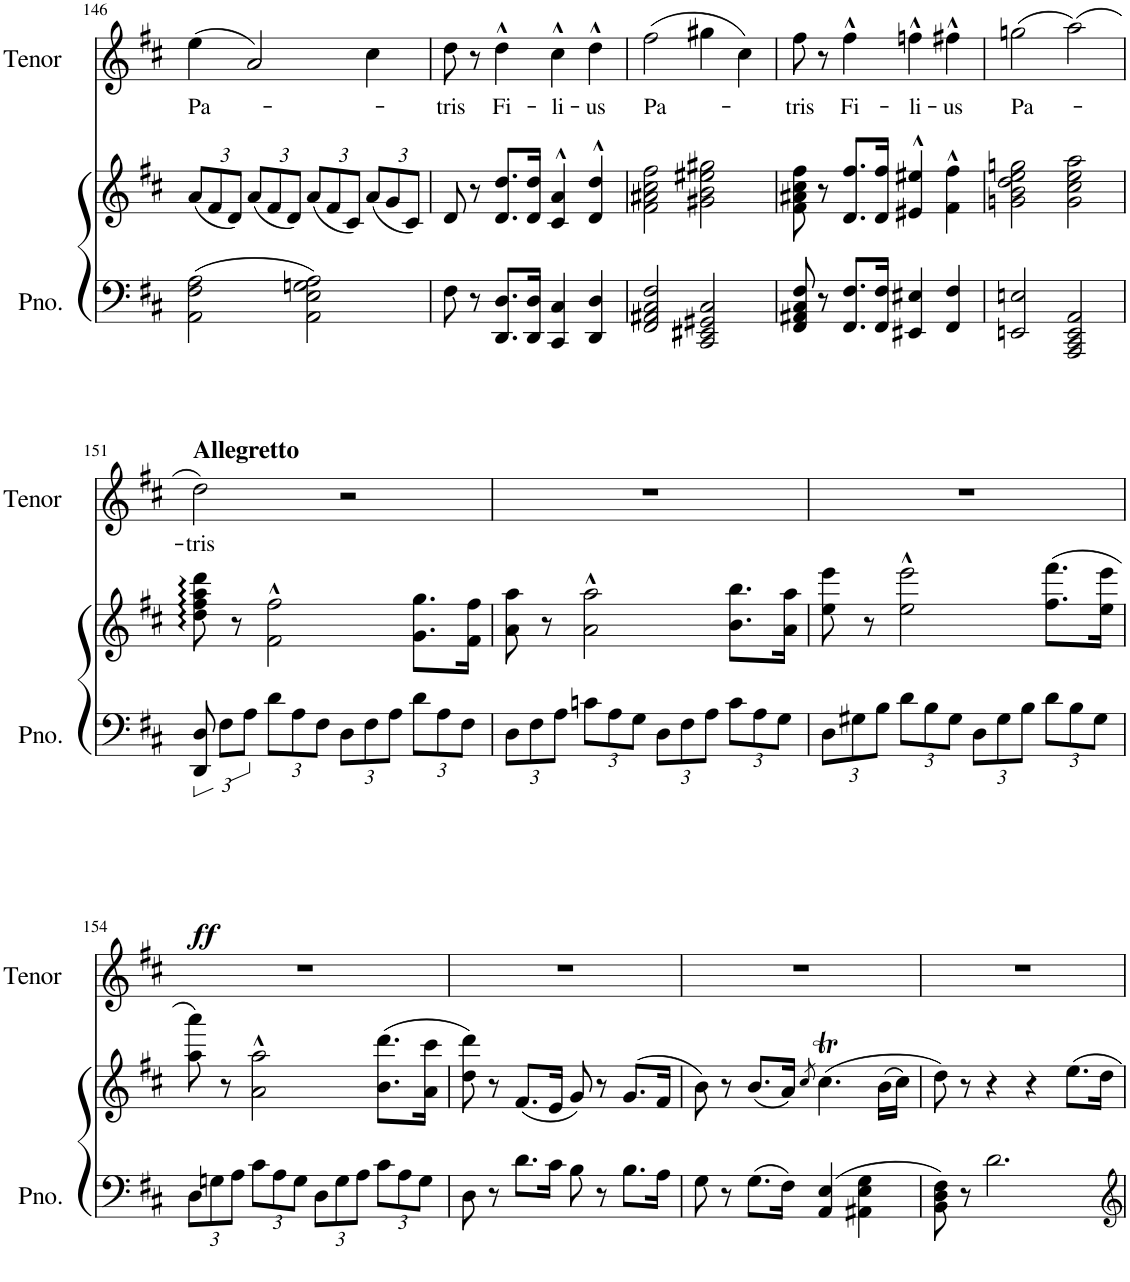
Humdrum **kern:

**kern	**dynam	**kern	**kern	**text
*part3	*part3	*part2	*part1	*part1
*staff3	*staff3	*staff2	*staff1	*staff1
*I"Piano	*	*I"Acoustic G	*I"Tenor	*
*I'Pno.	*	*	*I'Tenor	*
!!LO:PB:g=z
*clefF4	*	*clefG2	*clefG2	*
*k[f#c#]	*	*k[f#c#]	*k[f#c#]	*
*M4/4	*	*M4/4	*M4/4	*
*	*	*Xbrackettup	*	*
=146	=146	=146	=146	=146
!	!	!	!	!LO:LY:b
(2AA\ 2F#\ 2A\	.	(12a/L	(4ee\	Pa-
.	.	12f#/	.	.
.	.	12d/J)	.	.
.	.	(12a/L	2a/)	.
.	.	12f#/	.	.
.	.	12d/J)	.	.
2AA\ 2E\ 2Gn\ 2A\)	.	(12a/L	.	.
.	.	12f#/	.	.
.	.	12c#/J)	.	.
.	.	(12a/L	4cc#\	.
.	.	12g/	.	.
.	.	12c#/J)	.	.
=147	=147	=147	=147	=147
!	!	!	!	!LO:LY:b
8F#\	.	8d/	8dd\	-tris
8r	.	8r	8r	.
!	!	!	!	!LO:LY:b
8.DD/ 8.D/L	.	8.d/ 8.dd/L	4dd^^\	Fi-
16DD/ 16D/Jk	.	16d/ 16dd/Jk	.	.
!	!	!	!	!LO:LY:b
4CC#/ 4C#/	.	4c#/^^ 4a/^^	4cc#^^\	-li-
!	!	!	!	!LO:LY:b
4DD/ 4D/	.	4d/^^ 4dd/^^	4dd^^\	-us
=148	=148	=148	=148	=148
!	!	!	!	!LO:LY:b
2FF#/ 2AA#X/ 2C#/ 2F#/	.	2f#\ 2a#X\ 2cc#\ 2ff#\	(2ff#\	Pa-
2CC#/ 2EE#X/ 2GG#X/ 2C#/	.	2g#X\ 2b\ 2ee#X\ 2gg#X\	4gg#X\	.
.	.	.	4cc#\)	.
=149	=149	=149	=149	=149
!	!	!	!	!LO:LY:b
8FF#/ 8AA#X/ 8C#/ 8F#/	.	8f#\ 8a#X\ 8cc#\ 8ff#\	8ff#\	-tris
8r	.	8r	8r	.
!	!	!	!	!LO:LY:b
8.FF#/ 8.F#/L	.	8.d/ 8.ff#/L	4ff#^^\	Fi-
16FF#/ 16F#/Jk	.	16d/ 16ff#/Jk	.	.
!	!	!	!	!LO:LY:b
4EE#X/ 4E#X/	.	4e#X/^^ 4ee#X/^^	4ffn^^\	-li-
!	!	!	!	!LO:LY:b
4FF#/ 4F#/	.	4f#\^^ 4ff#\^^	4ff#X^^\	-us
=150	=150	=150	=150	=150
!	!	!	!	!LO:LY:b
2EEn/ 2En/	.	2gn\ 2b\ 2dd\ 2ee\ 2ggn\	(2ggn\	Pa-
2AAA/ 2CC#/ 2EE/ 2AA/	.	2g\ 2cc#\ 2ee\ 2aa\	(2aa\)	.
!!LO:LB:g=z
=151	=151	=151	=151	=151
!	!	!	!LO:TX:a:B:t=Allegretto	!
!	!LO:DY:b	!	!	!LO:LY:b
12DD/ 12D/	ff	8dd\: 8ff#\: 8aa\: 8ddd\:	2dd\)	-tris
12F#\L	.	.	.	.
.	.	8r	.	.
12A\J	.	.	.	.
*Xbrackettup	*	*	*	*
12d\L	.	2f#\^^ 2ff#\^^	.	.
12A\	.	.	.	.
12F#\J	.	.	.	.
12D\L	.	.	2r	.
12F#\	.	.	.	.
12A\J	.	.	.	.
12d\L	.	8.g\ 8.gg\L	.	.
12A\	.	.	.	.
12F#\J	.	.	.	.
.	.	16f#\ 16ff#\Jk	.	.
=152	=152	=152	=152	=152
12D\L	.	8a\ 8aa\	1r	.
12F#\	.	.	.	.
.	.	8r	.	.
12A\J	.	.	.	.
12cn\L	.	2a\^^ 2aa\^^	.	.
12A\	.	.	.	.
12G\J	.	.	.	.
12D\L	.	.	.	.
12F#\	.	.	.	.
12A\J	.	.	.	.
12c\L	.	8.b\ 8.bb\L	.	.
12A\	.	.	.	.
12G\J	.	.	.	.
.	.	16a\ 16aa\Jk	.	.
=153	=153	=153	=153	=153
12D\L	.	8ee\ 8eee\	1r	.
12G#X\	.	.	.	.
.	.	8r	.	.
12B\J	.	.	.	.
12d\L	.	2ee\^^ 2eee\^^	.	.
12B\	.	.	.	.
12G#\J	.	.	.	.
12D\L	.	.	.	.
12G#\	.	.	.	.
12B\J	.	.	.	.
12d\L	.	(8.ff#\ 8.fff#\L	.	.
12B\	.	.	.	.
12G#\J	.	.	.	.
.	.	16ee\ 16eee\Jk	.	.
!!LO:LB:g=z
=154	=154	=154	=154	=154
12D\L	.	8aa\ 8aaa\)	1r	.
12Gn\	.	.	.	.
.	.	8r	.	.
12A\J	.	.	.	.
12c#\L	.	2a\^^ 2aa\^^	.	.
12A\	.	.	.	.
12G\J	.	.	.	.
12D\L	.	.	.	.
12G\	.	.	.	.
12A\J	.	.	.	.
12c#\L	.	(8.b\ 8.ddd\L	.	.
12A\	.	.	.	.
12G\J	.	.	.	.
.	.	16a\ 16ccc#\Jk	.	.
=155	=155	=155	=155	=155
8D\	.	8dd\ 8ddd\)	1r	.
8r	.	8r	.	.
8.d\L	.	(8.f#/L	.	.
16c#\Jk	.	16e/Jk	.	.
8B\	.	8g/)	.	.
8r	.	8r	.	.
8.B\L	.	(8.g/L	.	.
16A\Jk	.	16f#/Jk	.	.
=156	=156	=156	=156	=156
8G\	.	8b\)	1r	.
8r	.	8r	.	.
(8.G\L	.	(8.b/L	.	.
16F#\Jk)	.	16a/Jk)	.	.
.	.	8qcc#/	.	.
(4AA/ 4E/	.	(4.cc#t\	.	.
4AA#X\ 4E\ 4G\	.	.	.	.
.	.	(16b\LL	.	.
.	.	16cc#\JJ)	.	.
=157	=157	=157	=157	=157
8BB\ 8D\ 8F#\)	.	8dd\)	1r	.
8r	.	8r	.	.
2.d\	.	4r	.	.
.	.	4r	.	.
.	.	8.ee\L	.	.
.	.	16dd\Jk	.	.
=	=	=	=	=
*-	*-	*-	*-	*-
